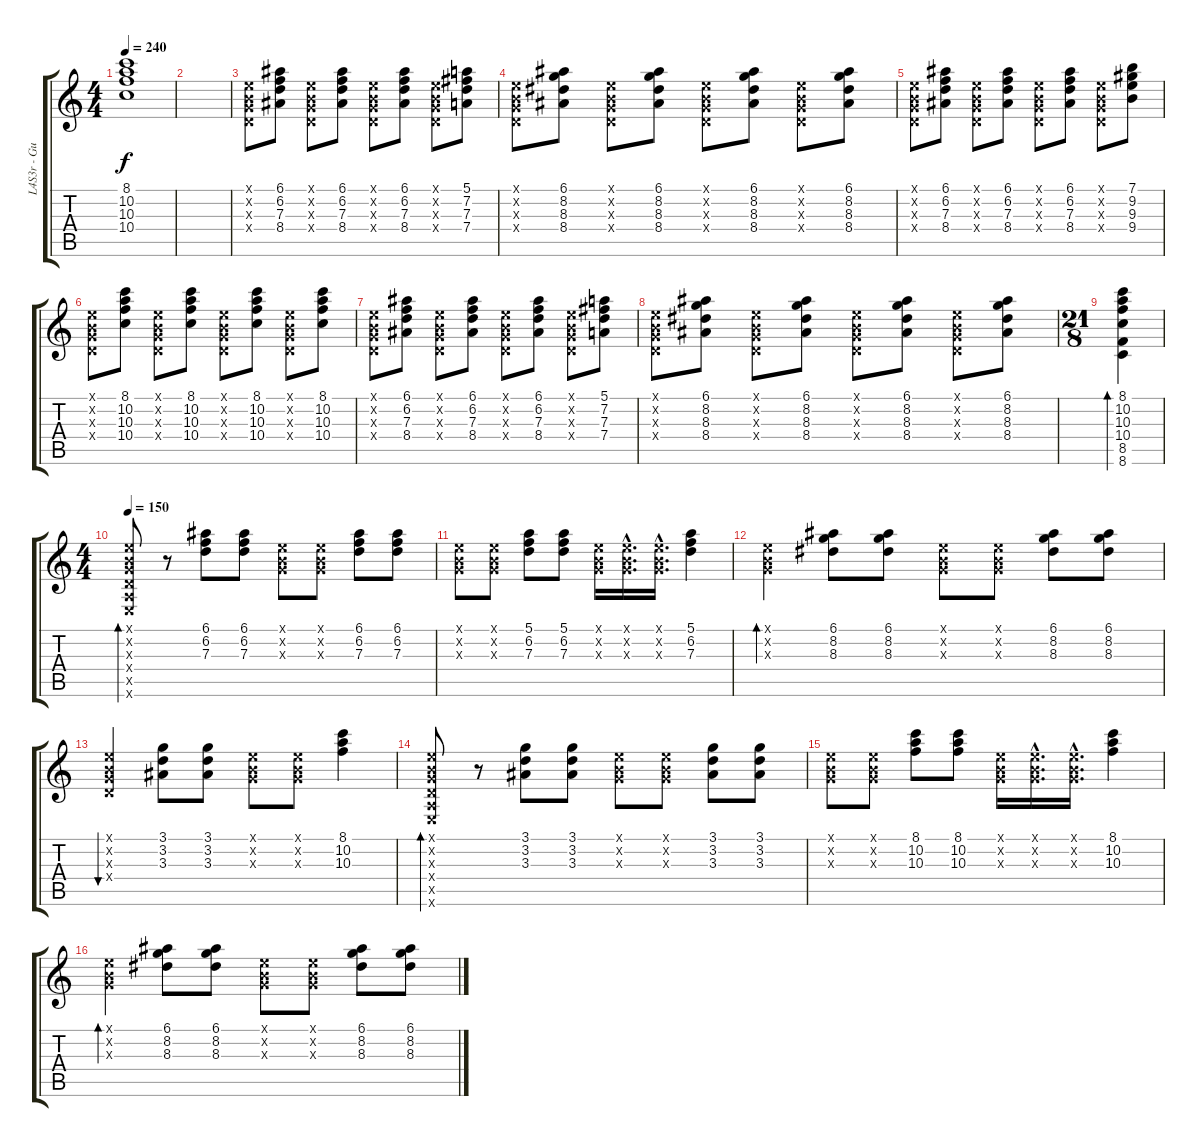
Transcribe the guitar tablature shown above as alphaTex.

\track ("L4S3r - Guitar" "L4S3r - Gu") {instrument electricguitarclean}
\staff {score tabs}
\tuning (E4 B3 G3 D3 A2 E2) {hide}
\ts (4 4)
\tempo 240
\clef g2
\ks c
(8.1 10.2 10.3 10.4).1{dy f volume 8} |
|
(0.1{x} 0.2{x} 0.3{x} 0.4{x}).8 (6.1 6.2 7.3 8.4).8 (0.1{x} 0.2{x} 0.3{x} 0.4{x}).8 (6.1 6.2 7.3 8.4).8 (0.1{x} 0.2{x} 0.3{x} 0.4{x}).8 (6.1 6.2 7.3 8.4).8 (0.1{x} 0.2{x} 0.3{x} 0.4{x}).8 (5.1 7.2 7.3 7.4).8 |
(0.1{x} 0.2{x} 0.3{x} 0.4{x}).8 (6.1 8.2 8.3 8.4).8 (0.1{x} 0.2{x} 0.3{x} 0.4{x}).8 (6.1 8.2 8.3 8.4).8 (0.1{x} 0.2{x} 0.3{x} 0.4{x}).8 (6.1 8.2 8.3 8.4).8 (0.1{x} 0.2{x} 0.3{x} 0.4{x}).8 (6.1 8.2 8.3 8.4).8 |
(0.1{x} 0.2{x} 0.3{x} 0.4{x}).8 (6.1 6.2 7.3 8.4).8 (0.1{x} 0.2{x} 0.3{x} 0.4{x}).8 (6.1 6.2 7.3 8.4).8 (0.1{x} 0.2{x} 0.3{x} 0.4{x}).8 (6.1 6.2 7.3 8.4).8 (0.1{x} 0.2{x} 0.3{x} 0.4{x}).8 (7.1 9.2 9.3 9.4).8 |
(0.1{x} 0.2{x} 0.3{x} 0.4{x}).8 (8.1 10.2 10.3 10.4).8 (0.1{x} 0.2{x} 0.3{x} 0.4{x}).8 (8.1 10.2 10.3 10.4).8 (0.1{x} 0.2{x} 0.3{x} 0.4{x}).8 (8.1 10.2 10.3 10.4).8 (0.1{x} 0.2{x} 0.3{x} 0.4{x}).8 (8.1 10.2 10.3 10.4).8 |
(0.1{x} 0.2{x} 0.3{x} 0.4{x}).8 (6.1 6.2 7.3 8.4).8 (0.1{x} 0.2{x} 0.3{x} 0.4{x}).8 (6.1 6.2 7.3 8.4).8 (0.1{x} 0.2{x} 0.3{x} 0.4{x}).8 (6.1 6.2 7.3 8.4).8 (0.1{x} 0.2{x} 0.3{x} 0.4{x}).8 (5.1 7.2 7.3 7.4).8 |
(0.1{x} 0.2{x} 0.3{x} 0.4{x}).8 (6.1 8.2 8.3 8.4).8 (0.1{x} 0.2{x} 0.3{x} 0.4{x}).8 (6.1 8.2 8.3 8.4).8 (0.1{x} 0.2{x} 0.3{x} 0.4{x}).8 (6.1 8.2 8.3 8.4).8 (0.1{x} 0.2{x} 0.3{x} 0.4{x}).8 (6.1 8.2 8.3 8.4).8 |
\ts (21 8)
(8.1 10.2 10.3 10.4 8.5 8.6).4{bd 480} |
\ts (4 4)
\tempo 175
\tempo 150
(0.1{x} 0.2{x} 0.3{x} 0.4{x} 0.5{x} 0.6{x}).8{bd 480} r.8 (6.1 6.2 7.3).8 (6.1 6.2 7.3).8 (0.1{x} 0.2{x} 0.3{x}).8 (0.1{x} 0.2{x} 0.3{x}).8 (6.1 6.2 7.3).8 (6.1 6.2 7.3).8 |
(0.1{x} 0.2{x} 0.3{x}).8 (0.1{x} 0.2{x} 0.3{x}).8 (5.1 6.2 7.3).8 (5.1 6.2 7.3).8 (0.1{x} 0.2{x} 0.3{x}).16 (0.1{hac x} 0.2{hac x} 0.3{hac x}).16{d} (0.1{hac x} 0.2{hac x} 0.3{hac x}).16{d} (5.1 6.2 7.3).4 |
(0.1{x} 0.2{x} 0.3{x}).4{bd 480} (6.1 8.2 8.3).8 (6.1 8.2 8.3).8 (0.1{x} 0.2{x} 0.3{x}).8 (0.1{x} 0.2{x} 0.3{x}).8 (6.1 8.2 8.3).8 (6.1 8.2 8.3).8 |
(0.1{x} 0.2{x} 0.3{x} 0.4{x}).4{bu 480} (3.1 3.2 3.3).8 (3.1 3.2 3.3).8 (0.1{x} 0.2{x} 0.3{x}).8 (0.1{x} 0.2{x} 0.3{x}).8 (8.1 10.2 10.3).4 |
(0.1{x} 0.2{x} 0.3{x} 0.4{x} 0.5{x} 0.6{x}).8{bd 480} r.8 (3.1 3.2 3.3).8 (3.1 3.2 3.3).8 (0.1{x} 0.2{x} 0.3{x}).8 (0.1{x} 0.2{x} 0.3{x}).8 (3.1 3.2 3.3).8 (3.1 3.2 3.3).8 |
(0.1{x} 0.2{x} 0.3{x}).8 (0.1{x} 0.2{x} 0.3{x}).8 (8.1 10.2 10.3).8 (8.1 10.2 10.3).8 (0.1{x} 0.2{x} 0.3{x}).16 (0.1{hac x} 0.2{hac x} 0.3{hac x}).16{d} (0.1{hac x} 0.2{hac x} 0.3{hac x}).16{d} (8.1 10.2 10.3).4 |
(0.1{x} 0.2{x} 0.3{x}).4{bd 480} (6.1 8.2 8.3).8 (6.1 8.2 8.3).8 (0.1{x} 0.2{x} 0.3{x}).8 (0.1{x} 0.2{x} 0.3{x}).8 (6.1 8.2 8.3).8 (6.1 8.2 8.3).8
